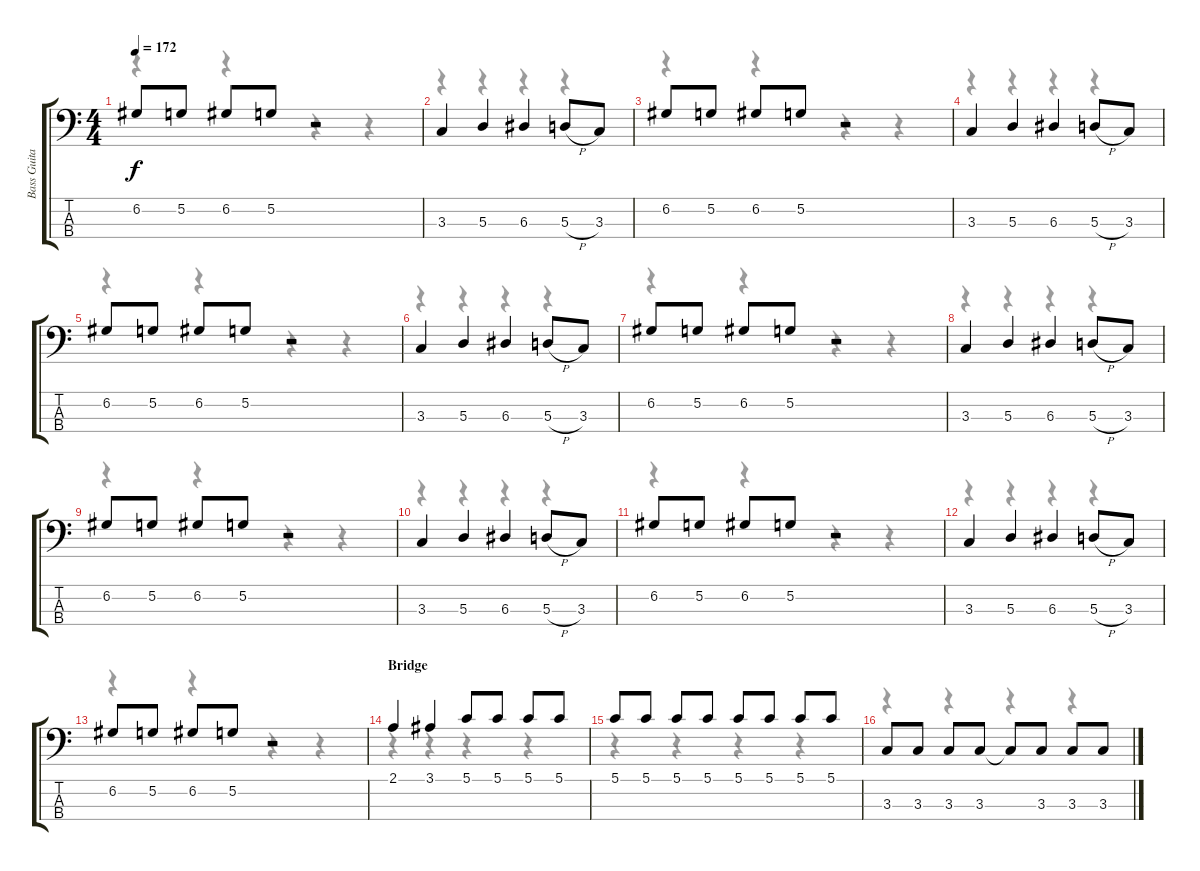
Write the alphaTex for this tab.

\track ("Bass Guitar" "Bass Guita") {instrument electricbasspick}
\staff {score tabs}
\tuning (G2 D2 A1 E1) {hide}
\voice
\ts (4 4)
\tempo 172
\clef f4
\ks c
6.2.8{dy f} 5.2.8 6.2.8 5.2.8 r.2 |
3.3.4 5.3.4 6.3.4 5.3{h}.8 3.3.8 |
6.2.8 5.2.8 6.2.8 5.2.8 r.2 |
3.3.4 5.3.4 6.3.4 5.3{h}.8 3.3.8 |
6.2.8 5.2.8 6.2.8 5.2.8 r.2 |
3.3.4 5.3.4 6.3.4 5.3{h}.8 3.3.8 |
6.2.8 5.2.8 6.2.8 5.2.8 r.2 |
3.3.4 5.3.4 6.3.4 5.3{h}.8 3.3.8 |
6.2.8 5.2.8 6.2.8 5.2.8 r.2 |
3.3.4 5.3.4 6.3.4 5.3{h}.8 3.3.8 |
6.2.8 5.2.8 6.2.8 5.2.8 r.2 |
3.3.4 5.3.4 6.3.4 5.3{h}.8 3.3.8 |
6.2.8 5.2.8 6.2.8 5.2.8 r.2 |
\section ("" "Bridge")
2.1.4 3.1.4 5.1.8 5.1.8 5.1.8 5.1.8 |
5.1.8 5.1.8 5.1.8 5.1.8 5.1.8 5.1.8 5.1.8 5.1.8 |
3.3.8 3.3.8 3.3.8 3.3.8 3.3{t}.8 3.3.8 3.3.8 3.3.8
\voice
\clef f4
\ottava regular
\simile none
\ks c
r.4{dy f} r.4 r.4 r.4 |
r.4 r.4 r.4 r.4 |
r.4 r.4 r.4 r.4 |
r.4 r.4 r.4 r.4 |
r.4 r.4 r.4 r.4 |
r.4 r.4 r.4 r.4 |
r.4 r.4 r.4 r.4 |
r.4 r.4 r.4 r.4 |
r.4 r.4 r.4 r.4 |
r.4 r.4 r.4 r.4 |
r.4 r.4 r.4 r.4 |
r.4 r.4 r.4 r.4 |
r.4 r.4 r.4 r.4 |
r.4 r.4 r.4 r.4 |
r.4 r.4 r.4 r.4 |
r.4 r.4 r.4 r.4
